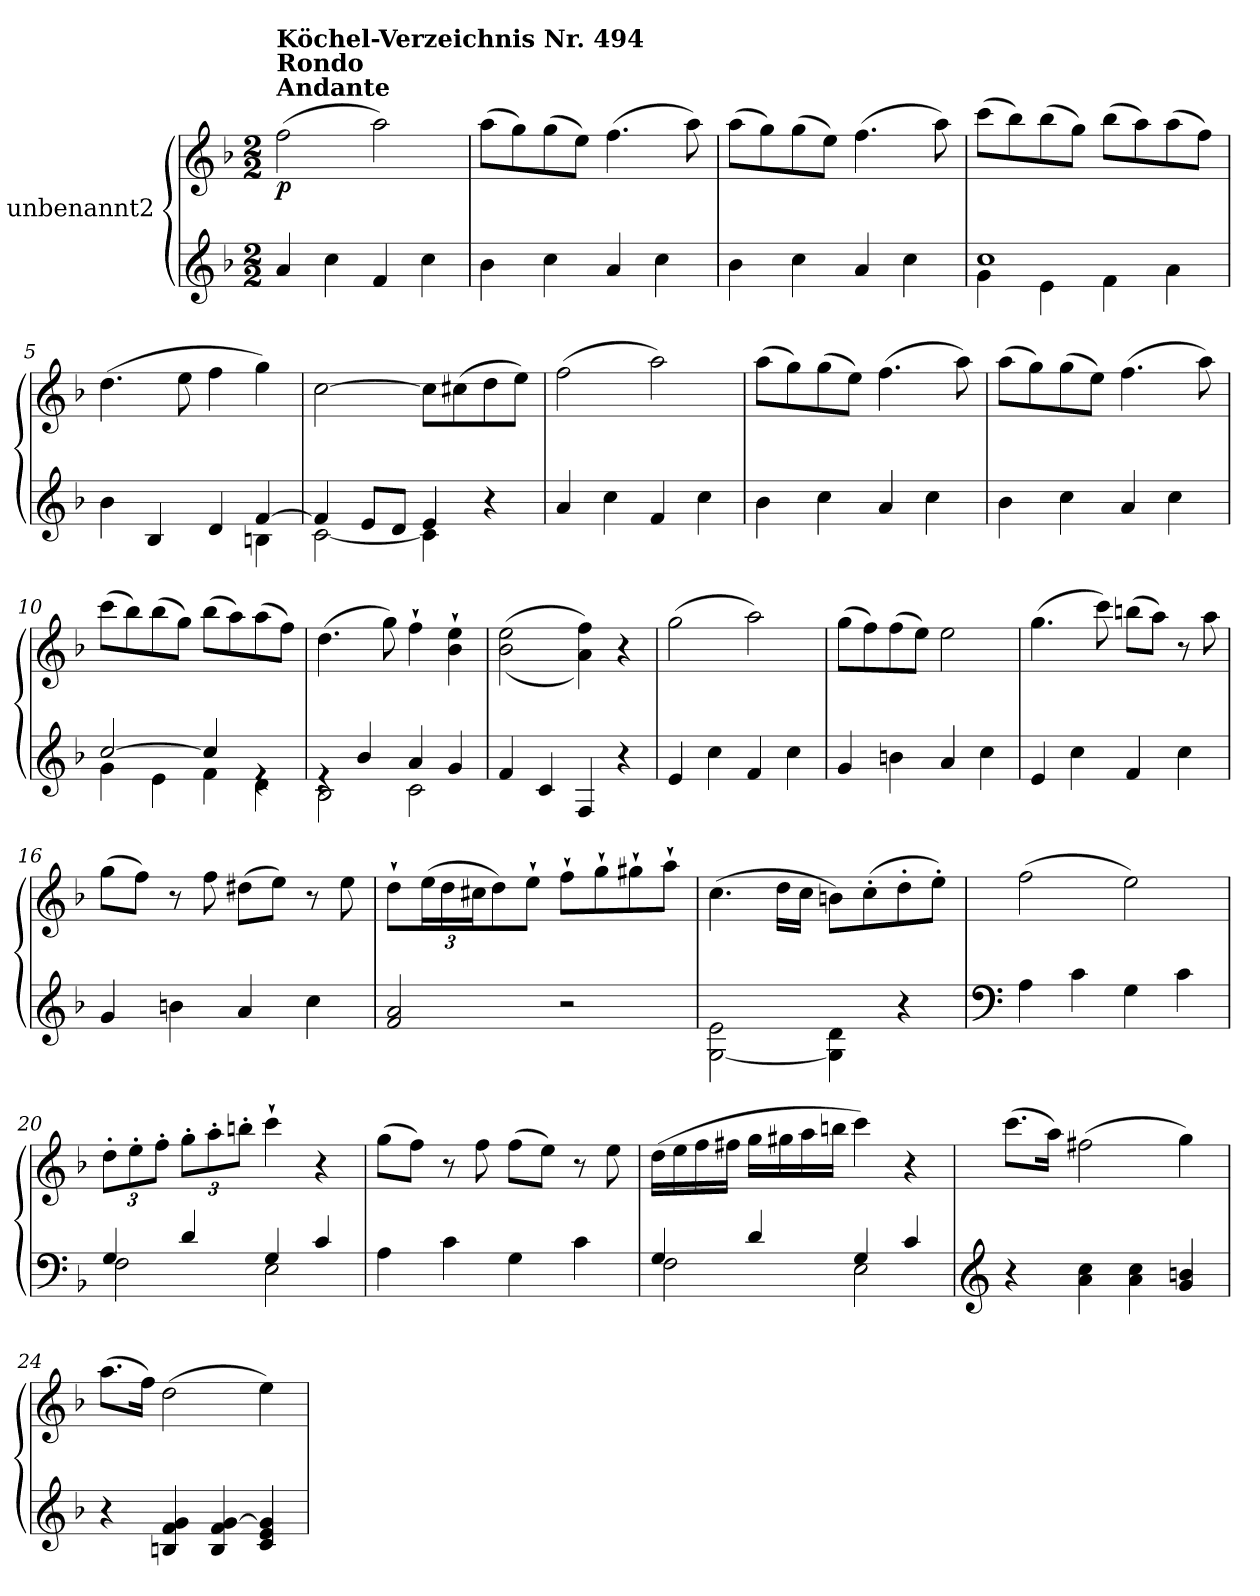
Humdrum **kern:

**kern	**kern	**dynam
*part1	*part1	*part1
*staff2	*staff1	*staff1/2
*I"unbenannt2	*	*
*clefG2	*clefG2	*
*k[b-]	*k[b-]	*
*M2/2	*M2/2	*
=1	=1	=1
!	!LO:TX:a:B:t=Andante	!
!	!LO:TX:a:B:t=Rondo	!
!	!LO:TX:a:B:t=Köchel-Verzeichnis Nr. 494	!
!	!	!LO:DY:b
4a/	(>2ff\	p
4cc\	.	.
4f/	2aa\)	.
4cc\	.	.
=2	=2	=2
4b-\	(>8aa\L	.
.	8gg\)	.
4cc\	(>8gg\	.
.	8ee\J)	.
4a/	(>4.ff\	.
4cc\	.	.
.	8aa\)	.
=3	=3	=3
4b-\	(>8aa\L	.
.	8gg\)	.
4cc\	(>8gg\	.
.	8ee\J)	.
4a/	(>4.ff\	.
4cc\	.	.
.	8aa\)	.
=4	=4	=4
*^	*	*
1cc	4g\	(>8ccc\L	.
.	.	8bb-\)	.
.	4e\	(>8bb-\	.
.	.	8gg\J)	.
.	4f\	(>8bb-\L	.
.	.	8aa\)	.
.	4a\	(>8aa\	.
.	.	8ff\J)	.
!!LO:LB:g=z
=5	=5	=5	=5
4b-\	2.ryy	(>4.dd\	.
4B-/	.	.	.
.	.	8ee\	.
4d/	.	4ff\	.
[4f/	4Bn\	4gg\)	.
=6	=6	=6	=6
4f/]	[2c\	[2cc\	.
8e/L	.	.	.
8d/J	.	.	.
4e/	4c\]	8cc\L]	.
.	.	(>8cc#X\	.
4r	4ryy	8dd\	.
.	.	8ee\J)	.
*v	*v	*	*
=7	=7	=7
4a/	(>2ff\	.
4cc\	.	.
4f/	2aa\)	.
4cc\	.	.
=8	=8	=8
4b-\	(>8aa\L	.
.	8gg\)	.
4cc\	(>8gg\	.
.	8ee\J)	.
4a/	(>4.ff\	.
4cc\	.	.
.	8aa\)	.
=9	=9	=9
4b-\	(>8aa\L	.
.	8gg\)	.
4cc\	(>8gg\	.
.	8ee\J)	.
4a/	(>4.ff\	.
4cc\	.	.
.	8aa\)	.
!!LO:LB:g=z
=10	=10	=10
*^	*	*
[2cc/	4g\	(>8ccc\L	.
.	.	8bb-\)	.
.	4e\	(>8bb-\	.
.	.	8gg\J)	.
4cc/]	4f\	(>8bb-\L	.
.	.	8aa\)	.
4re	4d\	(>8aa\	.
.	.	8ff\J)	.
=11	=11	=11	=11
4re	2B-\	(>4.dd\	.
4b-/	.	.	.
.	.	8gg\)	.
4a/	2c\	4ff`\	.
4g/	.	4b-\` 4ee\`	.
*v	*v	*	*
=12	=12	=12
4f/	(>(<2b-\ 2ee\	.
4c/	.	.
4F/	4a\ 4ff\))	.
4r	4r	.
=13	=13	=13
4e/	(>2gg\	.
4cc\	.	.
4f/	2aa\)	.
4cc\	.	.
=14	=14	=14
4g/	(>8gg\L	.
.	8ff\)	.
4bn\	(>8ff\	.
.	8ee\J)	.
4a/	2ee\	.
4cc\	.	.
!!LO:LB:g=z
=15	=15	=15
4e/	(>4.gg\	.
4cc\	.	.
.	8ccc\)	.
4f/	(>8bbn\L	.
.	8aa\J)	.
4cc\	8r	.
.	8aa\	.
=16	=16	=16
4g/	(>8gg\L	.
.	8ff\J)	.
4bn\	8r	.
.	8ff\	.
4a/	(>8dd#X\L	.
.	8ee\J)	.
4cc\	8r	.
.	8ee\	.
=17	=17	=17
2f/ 2a/	8dd`\L	.
*	*Xbrackettup	*
.	(>24ee\L	.
.	24dd\	.
.	24cc#X\J	.
.	8dd\)	.
.	8ee`\J	.
2r	8ff`\L	.
.	8gg`\	.
.	8gg#X`\	.
.	8aa`\J	.
=18	=18	=18
[<2G\ 2e\	(>4.cc\	.
.	16dd\LL	.
.	16cc\JJ	.
4G\] 4d\	8bn\L)	.
.	(>8cc'\	.
4r	8dd'\	.
.	8ee'\J)	.
!!LO:LB:g=z
=19	=19	=19
*clefF4	*	*
4A\	(>2ff\	.
4c\	.	.
4G\	2ee\)	.
4c\	.	.
=20	=20	=20
*^	*	*
4G/	2F\	12dd'\L	.
.	.	12ee'\	.
.	.	12ff'\J	.
4d/	.	12gg'\L	.
.	.	12aa'\	.
.	.	12bbn'\J	.
4G/	2E\	4ccc`\	.
4c/	.	4r	.
*v	*v	*	*
=21	=21	=21
4A\	(>8gg\L	.
.	8ff\J)	.
4c\	8r	.
.	8ff\	.
4G\	(>8ff\L	.
.	8ee\J)	.
4c\	8r	.
.	8ee\	.
=22	=22	=22
*^	*	*
4G/	2F\	(>16dd\LL	.
.	.	16ee\	.
.	.	16ff\	.
.	.	16ff#X\JJ	.
4d/	.	16gg\LL	.
.	.	16gg#X\	.
.	.	16aa\	.
.	.	16bbn\JJ	.
4G/	2E\	4ccc\)	.
4c/	.	4r	.
*v	*v	*	*
!!LO:PB:g=z
=23	=23	=23
*clefG2	*	*
4r	(>8.ccc\L	.
.	16aa\Jk)	.
4a\ 4cc\	(>2ff#X\	.
4a\ 4cc\	.	.
4g/ 4bn/	4gg\)	.
=24	=24	=24
4r	(>8.aa\L	.
.	16ff\Jk)	.
4Bn/ 4f/ 4g/	(>2dd\	.
4B/ 4f/ [4g/	.	.
4c/ 4e/ 4g/]	4ee\)	.
=	=	=
*-	*-	*-
